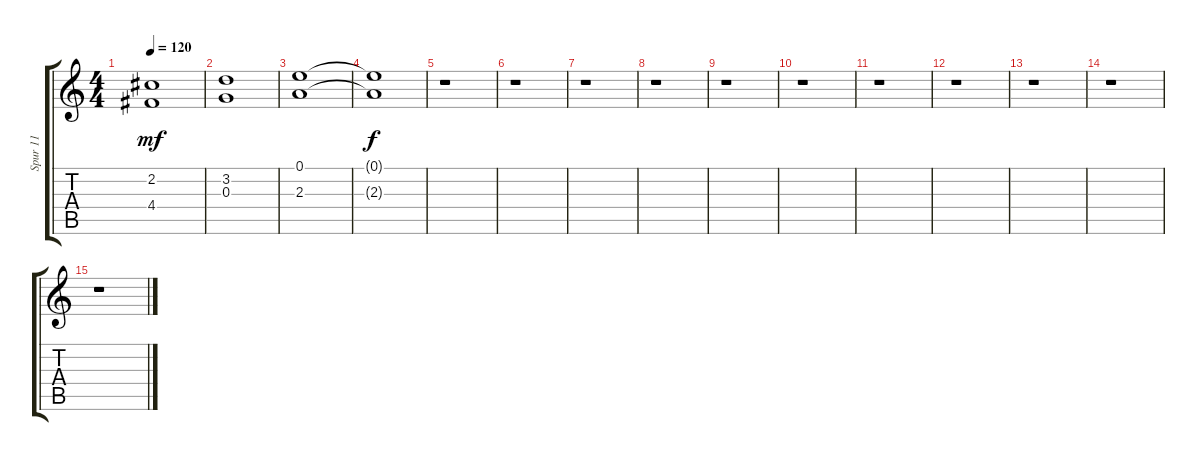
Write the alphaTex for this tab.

\track ("Spur 11" "Spur 11") {instrument overdrivenguitar}
\staff {score tabs}
\tuning (E4 B3 G3 D3 A2 E2) {hide}
\ts (4 4)
\tempo 120
\clef g2
\ks c
(2.2 4.4).1{dy mf} |
(3.2 0.3).1 |
(0.1 2.3).1 |
(0.1{t} 2.3{t}).1{dy f} |
r.1 |
r.1 |
r.1 |
r.1 |
r.1 |
r.1 |
r.1 |
r.1 |
r.1 |
r.1 |
r.1
